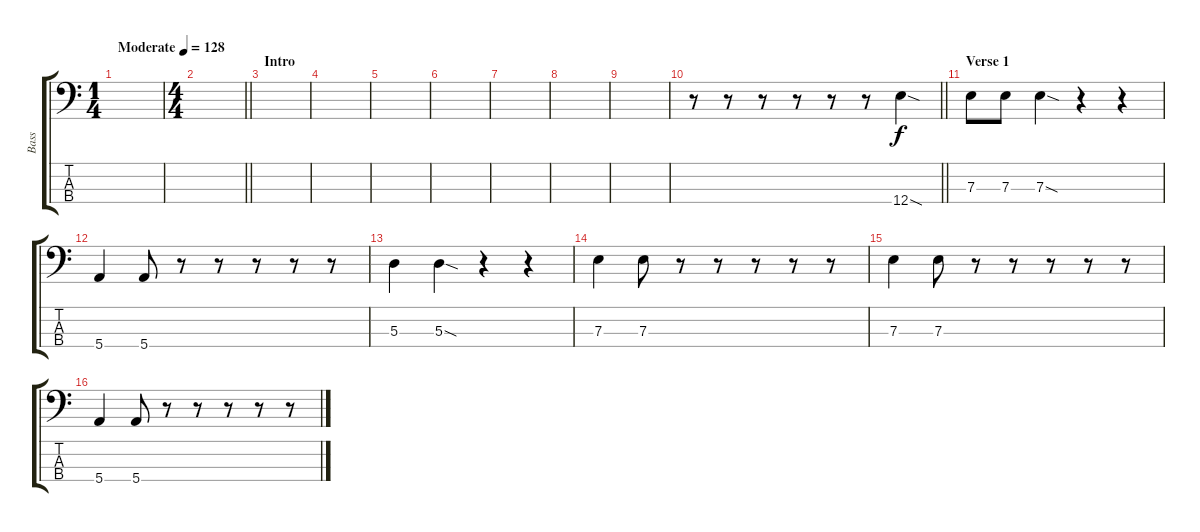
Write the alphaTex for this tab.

\track ("Bass" "Bass") {instrument electricbassfinger}
\staff {score tabs}
\tuning (G2 D2 A1 E1) {hide}
\ts (1 4)
\tempo (128 "Moderate")
\clef f4
\ks c
|
\ts (4 4)
\barLineRight lightlight
|
\section ("" "Intro")
|
|
|
|
|
|
|
\barLineRight lightlight
r.8 r.8 r.8 r.8 r.8 r.8 12.4{sod}.4 |
\section ("" "Verse 1")
7.3.8 7.3.8 7.3{sod}.4 r.4 r.4 |
5.4.4 5.4.8 r.8 r.8 r.8 r.8 r.8 |
5.3.4 5.3{sod}.4 r.4 r.4 |
7.3.4 7.3.8 r.8 r.8 r.8 r.8 r.8 |
7.3.4 7.3.8 r.8 r.8 r.8 r.8 r.8 |
5.4.4 5.4.8 r.8 r.8 r.8 r.8 r.8
